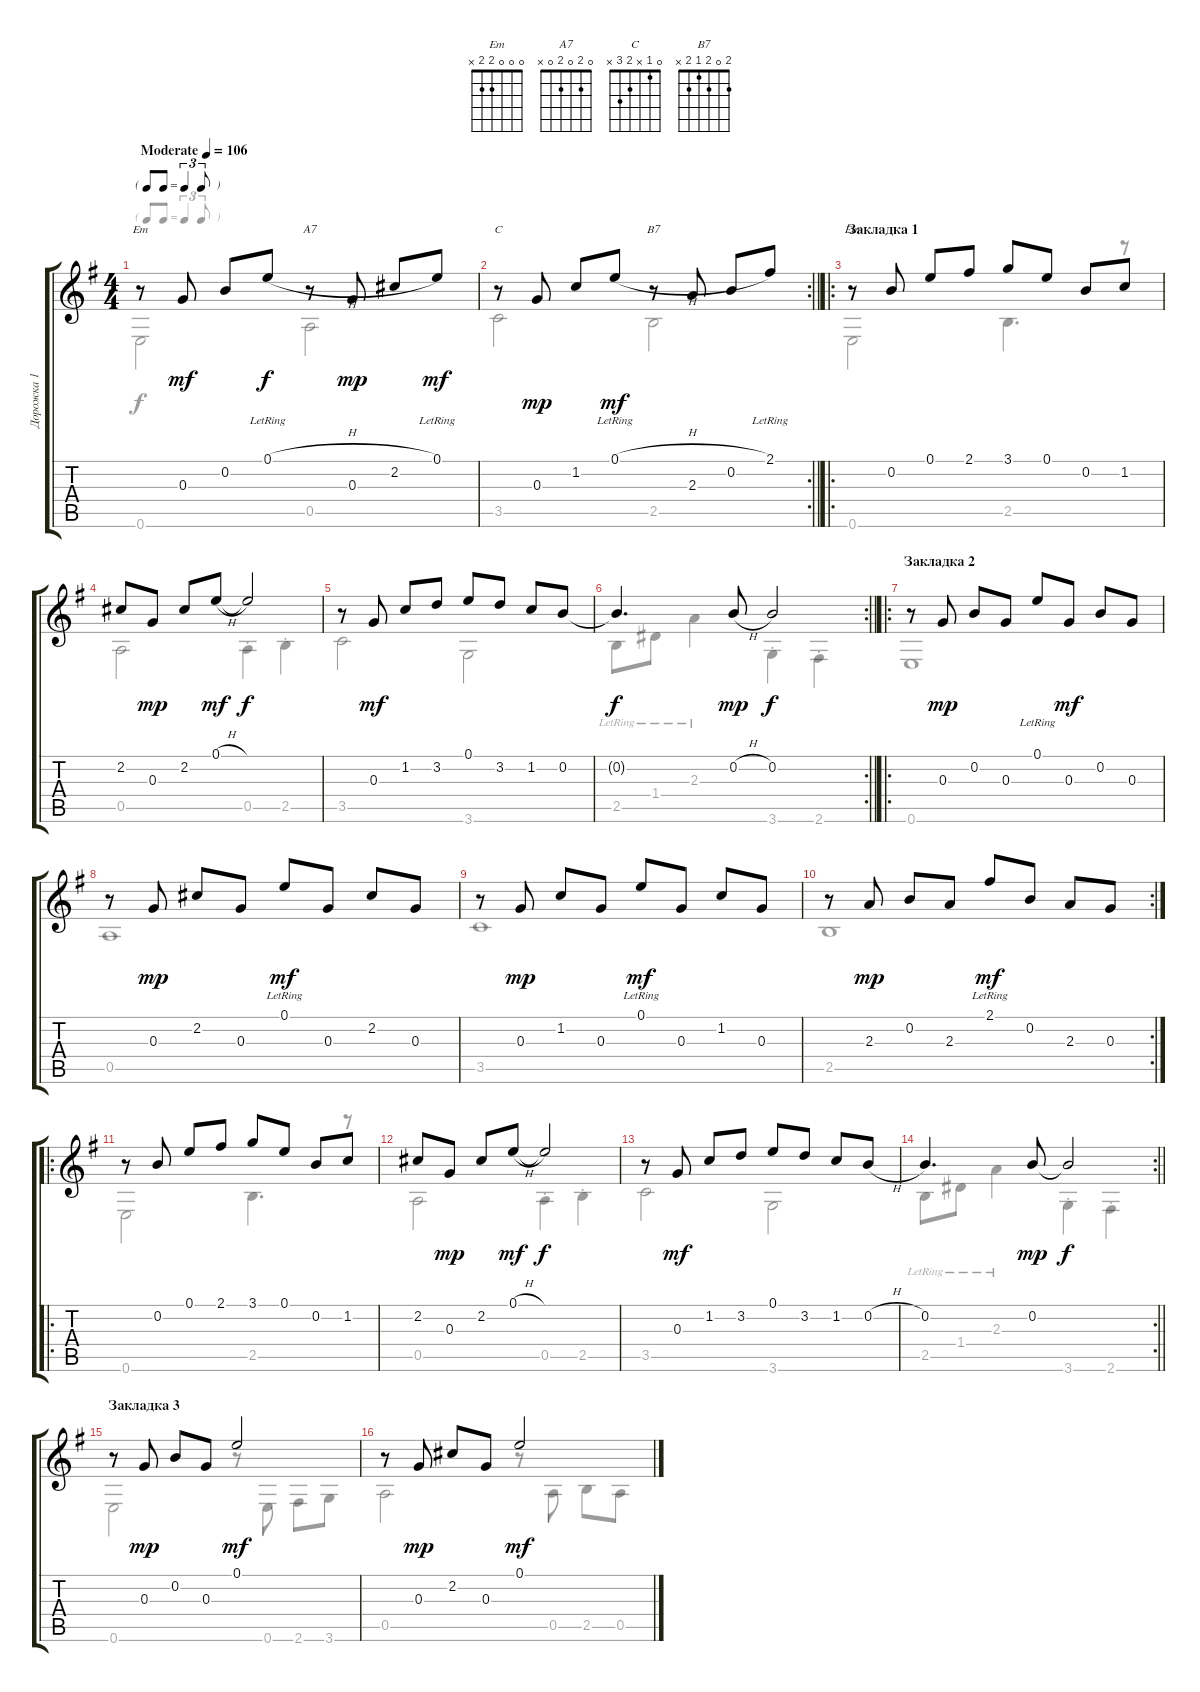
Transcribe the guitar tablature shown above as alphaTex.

\track ("Дорожка 1" "Дорожка 1") {instrument acousticguitarnylon}
\staff {score tabs}
\tuning (E4 B3 G3 D3 A2 E2) {hide}
\chord ("Em" 0 0 0 2 2 0)
\chord ("A7" 0 2 0 2 0 x)
\chord ("C" 0 1 x 2 3 x)
\chord ("B7" 2 0 2 1 2 x)
\chord ("Em" 0 0 0 2 2 x)
\voice
\ts (4 4)
\tf triplet8th
\tempo (106 "Moderate")
\clef g2
\ks eminor
r.8{ch "Em" dy mf instrument acousticguitarnylon} 0.3.8{volume 11} 0.2.8 0.1{h lr}.8{dy f} r.8{ch "A7"} 0.3.8{dy mp} 2.2.8 0.1{lr}.8{dy mf} |
\rc 2
\barLineRight lightlight
r.8{ch "C"} 0.3.8{dy mp} 1.2.8 0.1{h lr}.8{dy mf} r.8{ch "B7"} 2.3.8 0.2.8 2.1{lr}.8 |
\ro
\section ("" "Закладка 1")
r.8{ch "Em"} 0.2.8 0.1.8 2.1.8 3.1.8 0.1.8 0.2.8 1.2.8 |
2.2.8 0.3.8{dy mp} 2.2.8 0.1{h}.8{dy mf} 0.1{t}.2{dy f} |
r.8{volume 11} 0.3.8{dy mf} 1.2.8 3.2.8 0.1.8 3.2.8 1.2.8 0.2.8 |
\rc 2
\barLineRight lightlight
0.2{t}.4{d dy f} 0.2{h}.8{dy mp} 0.2.2{dy f} |
\ro
\section ("" "Закладка 2")
r.8 0.3.8{dy mp} 0.2.8 0.3.8 0.1{lr}.8 0.3.8{dy mf} 0.2.8 0.3.8 |
r.8 0.3.8{dy mp} 2.2.8 0.3.8 0.1{lr}.8{dy mf} 0.3.8 2.2.8 0.3.8 |
r.8 0.3.8{dy mp} 1.2.8 0.3.8 0.1{lr}.8{dy mf} 0.3.8 1.2.8 0.3.8 |
\rc 2
r.8 2.3.8{dy mp} 0.2.8 2.3.8 2.1{lr}.8{dy mf} 0.2.8 2.3.8 0.3.8 |
\ro
r.8 0.2.8 0.1.8 2.1.8 3.1.8 0.1.8 0.2.8 1.2.8 |
2.2.8 0.3.8{dy mp} 2.2.8 0.1{h}.8{dy mf} 0.1{t}.2{dy f} |
r.8{volume 11} 0.3.8{dy mf} 1.2.8 3.2.8 0.1.8 3.2.8 1.2.8 0.2{h}.8 |
\rc 2
\barLineRight lightlight
0.2.4{d} 0.2.8{dy mp} 0.2{t}.2{dy f} |
\section ("" "Закладка 3")
r.8 0.3.8{dy mp} 0.2.8 0.3.8 0.1.2{dy mf} |
r.8 0.3.8{dy mp} 2.2.8 0.3.8 0.1.2{dy mf}
\voice
\clef g2
\ottava regular
\simile none
\ks eminor
0.6.2{dy f} 0.5.2 |
\barLineRight lightlight
3.5.2 2.5.2 |
0.6.2 2.5.4{d} r.8 |
0.5.2 0.5{st}.4 2.5{st}.4 |
3.5.2 3.6.2 |
\barLineRight lightlight
2.5{lr}.8 1.4{lr}.8 2.3{lr}.4 3.6{st}.4 2.6{st}.4 |
0.6.1 |
0.5.1 |
3.5.1 |
2.5.1 |
0.6.2 2.5.4{d} r.8 |
0.5.2 0.5{st}.4 2.5{st}.4 |
3.5.2 3.6.2 |
\barLineRight lightlight
2.5{lr}.8 1.4{lr}.8 2.3{lr}.4 3.6{st}.4 2.6{st}.4 |
0.6.2 r.8 0.6.8 2.6.8 3.6.8 |
0.5.2 r.8 0.5.8 2.5.8 0.5.8
